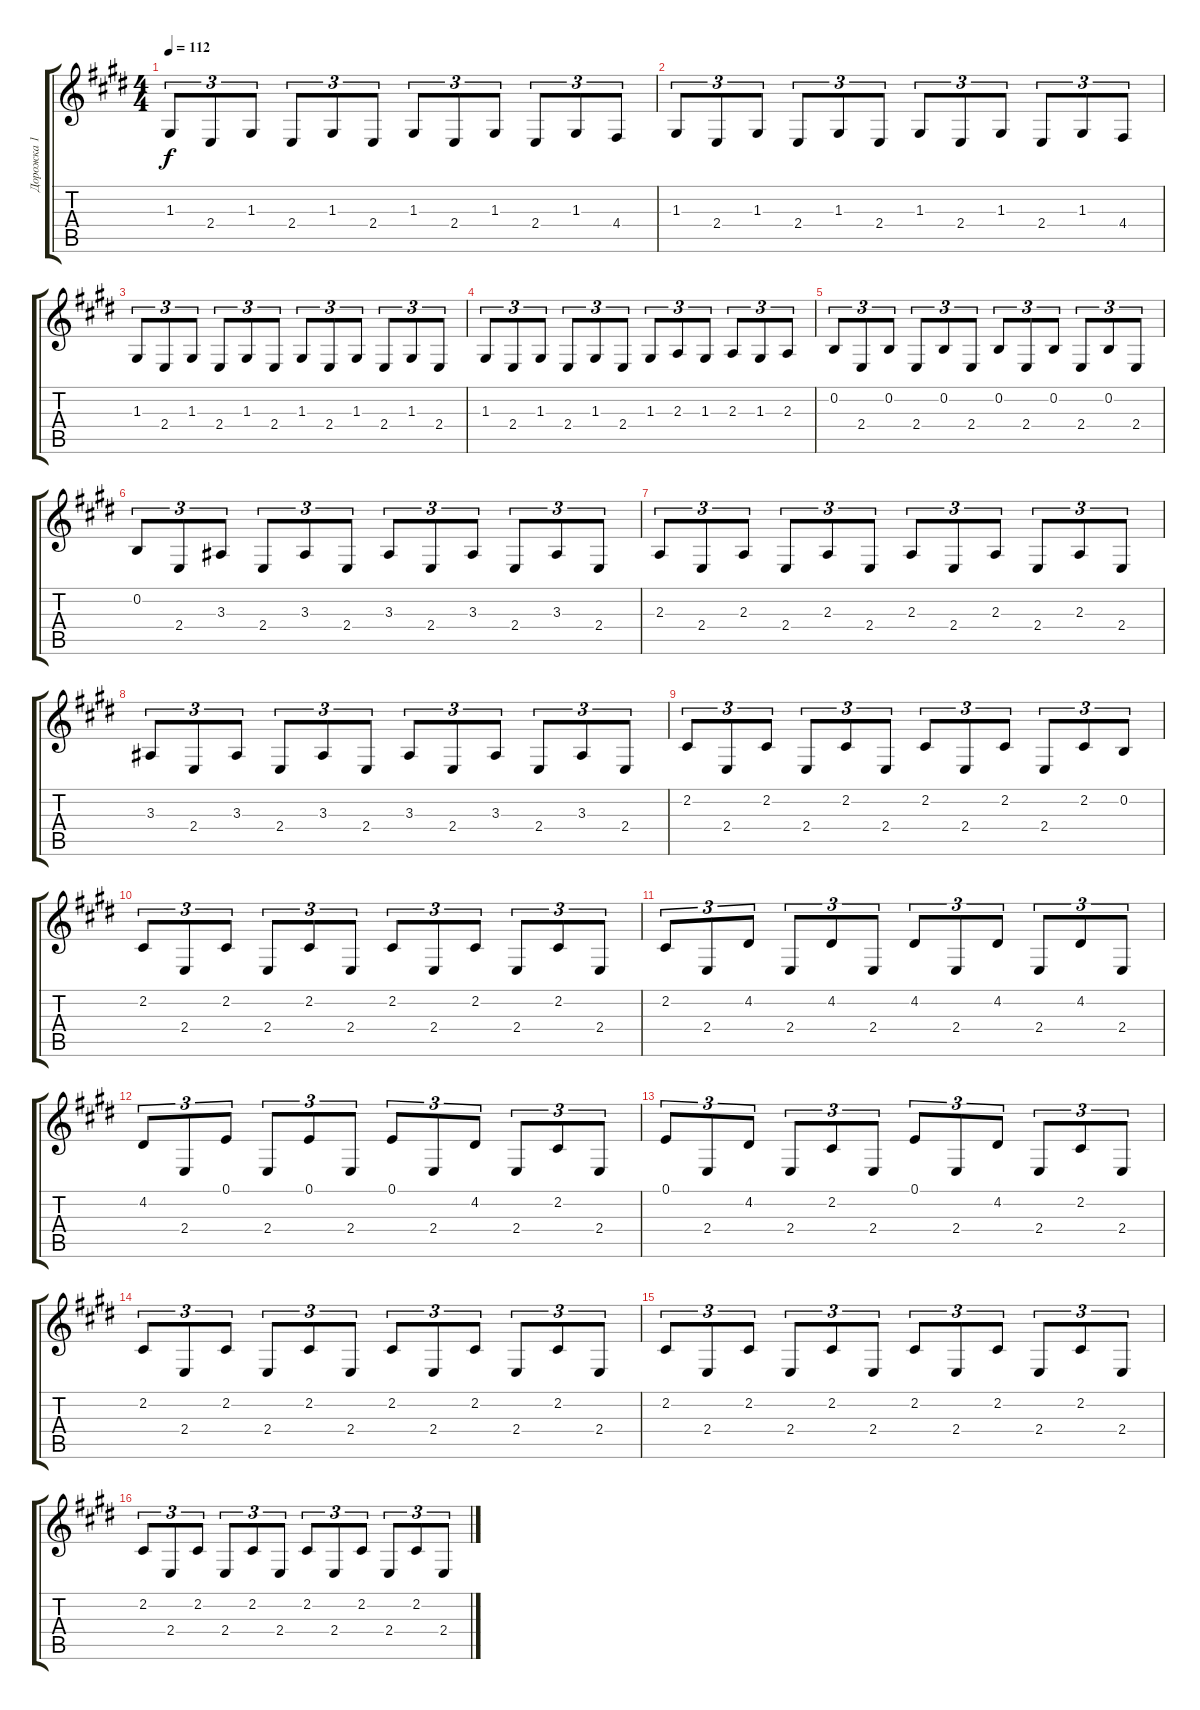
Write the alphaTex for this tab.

\track ("Дорожка 1" "Дорожка 1") {instrument acousticgrandpiano}
\staff {score tabs}
\tuning (E4 B3 G3 D3 A2 E2) {hide}
\ts (4 4)
\tempo 112
\clef g2
\ks c#minor
1.3.8{tu (3 2) dy f} 2.4.8{tu (3 2)} 1.3.8{tu (3 2)} 2.4.8{tu (3 2)} 1.3.8{tu (3 2)} 2.4.8{tu (3 2)} 1.3.8{tu (3 2)} 2.4.8{tu (3 2)} 1.3.8{tu (3 2)} 2.4.8{tu (3 2)} 1.3.8{tu (3 2)} 4.4.8{tu (3 2)} |
1.3.8{tu (3 2)} 2.4.8{tu (3 2)} 1.3.8{tu (3 2)} 2.4.8{tu (3 2)} 1.3.8{tu (3 2)} 2.4.8{tu (3 2)} 1.3.8{tu (3 2)} 2.4.8{tu (3 2)} 1.3.8{tu (3 2)} 2.4.8{tu (3 2)} 1.3.8{tu (3 2)} 4.4.8{tu (3 2)} |
1.3.8{tu (3 2)} 2.4.8{tu (3 2)} 1.3.8{tu (3 2)} 2.4.8{tu (3 2)} 1.3.8{tu (3 2)} 2.4.8{tu (3 2)} 1.3.8{tu (3 2)} 2.4.8{tu (3 2)} 1.3.8{tu (3 2)} 2.4.8{tu (3 2)} 1.3.8{tu (3 2)} 2.4.8{tu (3 2)} |
1.3.8{tu (3 2)} 2.4.8{tu (3 2)} 1.3.8{tu (3 2)} 2.4.8{tu (3 2)} 1.3.8{tu (3 2)} 2.4.8{tu (3 2)} 1.3.8{tu (3 2)} 2.3.8{tu (3 2)} 1.3.8{tu (3 2)} 2.3.8{tu (3 2)} 1.3.8{tu (3 2)} 2.3.8{tu (3 2)} |
0.2.8{tu (3 2)} 2.4.8{tu (3 2)} 0.2.8{tu (3 2)} 2.4.8{tu (3 2)} 0.2.8{tu (3 2)} 2.4.8{tu (3 2)} 0.2.8{tu (3 2)} 2.4.8{tu (3 2)} 0.2.8{tu (3 2)} 2.4.8{tu (3 2)} 0.2.8{tu (3 2)} 2.4.8{tu (3 2)} |
0.2.8{tu (3 2)} 2.4.8{tu (3 2)} 3.3.8{tu (3 2)} 2.4.8{tu (3 2)} 3.3.8{tu (3 2)} 2.4.8{tu (3 2)} 3.3.8{tu (3 2)} 2.4.8{tu (3 2)} 3.3.8{tu (3 2)} 2.4.8{tu (3 2)} 3.3.8{tu (3 2)} 2.4.8{tu (3 2)} |
2.3.8{tu (3 2)} 2.4.8{tu (3 2)} 2.3.8{tu (3 2)} 2.4.8{tu (3 2)} 2.3.8{tu (3 2)} 2.4.8{tu (3 2)} 2.3.8{tu (3 2)} 2.4.8{tu (3 2)} 2.3.8{tu (3 2)} 2.4.8{tu (3 2)} 2.3.8{tu (3 2)} 2.4.8{tu (3 2)} |
3.3.8{tu (3 2)} 2.4.8{tu (3 2)} 3.3.8{tu (3 2)} 2.4.8{tu (3 2)} 3.3.8{tu (3 2)} 2.4.8{tu (3 2)} 3.3.8{tu (3 2)} 2.4.8{tu (3 2)} 3.3.8{tu (3 2)} 2.4.8{tu (3 2)} 3.3.8{tu (3 2)} 2.4.8{tu (3 2)} |
2.2.8{tu (3 2)} 2.4.8{tu (3 2)} 2.2.8{tu (3 2)} 2.4.8{tu (3 2)} 2.2.8{tu (3 2)} 2.4.8{tu (3 2)} 2.2.8{tu (3 2)} 2.4.8{tu (3 2)} 2.2.8{tu (3 2)} 2.4.8{tu (3 2)} 2.2.8{tu (3 2)} 0.2.8{tu (3 2)} |
2.2.8{tu (3 2)} 2.4.8{tu (3 2)} 2.2.8{tu (3 2)} 2.4.8{tu (3 2)} 2.2.8{tu (3 2)} 2.4.8{tu (3 2)} 2.2.8{tu (3 2)} 2.4.8{tu (3 2)} 2.2.8{tu (3 2)} 2.4.8{tu (3 2)} 2.2.8{tu (3 2)} 2.4.8{tu (3 2)} |
2.2.8{tu (3 2)} 2.4.8{tu (3 2)} 4.2.8{tu (3 2)} 2.4.8{tu (3 2)} 4.2.8{tu (3 2)} 2.4.8{tu (3 2)} 4.2.8{tu (3 2)} 2.4.8{tu (3 2)} 4.2.8{tu (3 2)} 2.4.8{tu (3 2)} 4.2.8{tu (3 2)} 2.4.8{tu (3 2)} |
4.2.8{tu (3 2)} 2.4.8{tu (3 2)} 0.1.8{tu (3 2)} 2.4.8{tu (3 2)} 0.1.8{tu (3 2)} 2.4.8{tu (3 2)} 0.1.8{tu (3 2)} 2.4.8{tu (3 2)} 4.2.8{tu (3 2)} 2.4.8{tu (3 2)} 2.2.8{tu (3 2)} 2.4.8{tu (3 2)} |
0.1.8{tu (3 2)} 2.4.8{tu (3 2)} 4.2.8{tu (3 2)} 2.4.8{tu (3 2)} 2.2.8{tu (3 2)} 2.4.8{tu (3 2)} 0.1.8{tu (3 2)} 2.4.8{tu (3 2)} 4.2.8{tu (3 2)} 2.4.8{tu (3 2)} 2.2.8{tu (3 2)} 2.4.8{tu (3 2)} |
2.2.8{tu (3 2)} 2.4.8{tu (3 2)} 2.2.8{tu (3 2)} 2.4.8{tu (3 2)} 2.2.8{tu (3 2)} 2.4.8{tu (3 2)} 2.2.8{tu (3 2)} 2.4.8{tu (3 2)} 2.2.8{tu (3 2)} 2.4.8{tu (3 2)} 2.2.8{tu (3 2)} 2.4.8{tu (3 2)} |
2.2.8{tu (3 2)} 2.4.8{tu (3 2)} 2.2.8{tu (3 2)} 2.4.8{tu (3 2)} 2.2.8{tu (3 2)} 2.4.8{tu (3 2)} 2.2.8{tu (3 2)} 2.4.8{tu (3 2)} 2.2.8{tu (3 2)} 2.4.8{tu (3 2)} 2.2.8{tu (3 2)} 2.4.8{tu (3 2)} |
2.2.8{tu (3 2)} 2.4.8{tu (3 2)} 2.2.8{tu (3 2)} 2.4.8{tu (3 2)} 2.2.8{tu (3 2)} 2.4.8{tu (3 2)} 2.2.8{tu (3 2)} 2.4.8{tu (3 2)} 2.2.8{tu (3 2)} 2.4.8{tu (3 2)} 2.2.8{tu (3 2)} 2.4.8{tu (3 2)}
